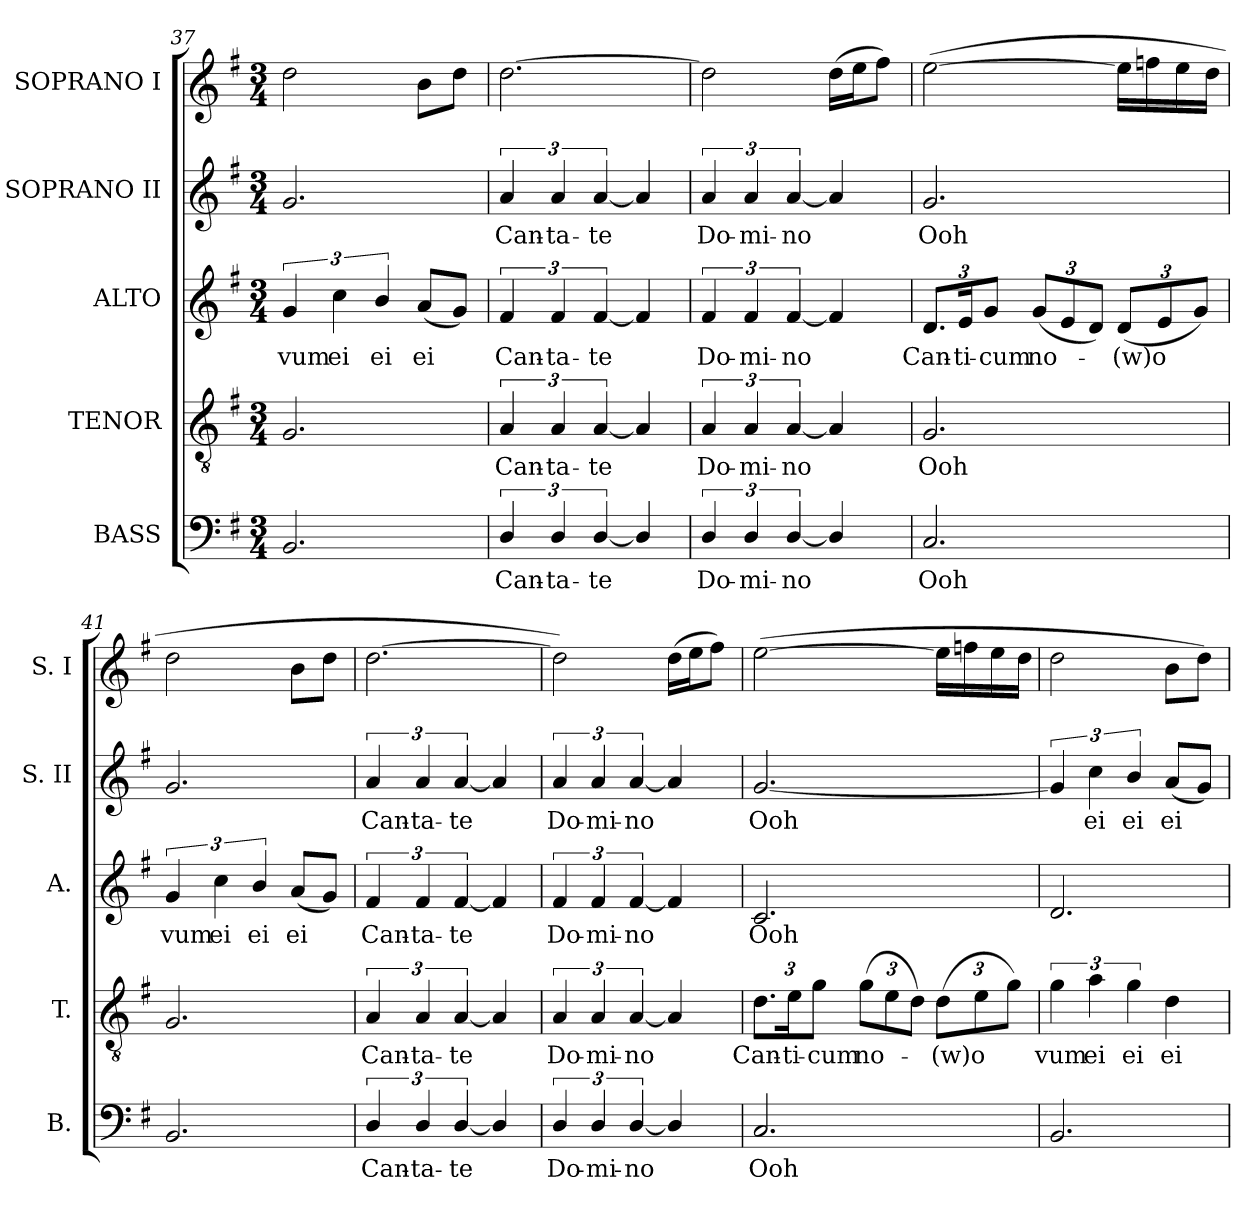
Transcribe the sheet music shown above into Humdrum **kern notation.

**kern	**text	**kern	**text	**kern	**text	**kern	**text	**kern
*part5	*part5	*part4	*part4	*part3	*part3	*part2	*part2	*part1
*staff5	*staff5	*staff4	*staff4	*staff3	*staff3	*staff2	*staff2	*staff1
*I"BASS	*	*I"TENOR	*	*I"ALTO	*	*I"SOPRANO II	*	*I"SOPRANO I
*I'B.	*	*I'T.	*	*I'A.	*	*I'S. II	*	*I'S. I
*clefF4	*	*clefGv2	*	*clefG2	*	*clefG2	*	*clefG2
*	*	*ITrd7c12	*	*	*	*	*	*
*k[f#]	*	*k[f#]	*	*k[f#]	*	*k[f#]	*	*k[f#]
*G:	*	*G:	*	*G:	*	*G:	*	*G:
*M3/4	*	*M3/4	*	*M3/4	*	*M3/4	*	*M3/4
=37	=37	=37	=37	=37	=37	=37	=37	=37
!	!	!	!	!	!LO:LY:b	!	!	!
2.BB/	.	2.GG/	.	6g/	vum	2.g/	.	2dd\
!	!	!	!	!	!LO:LY:b	!	!	!
.	.	.	.	6cc\	ei	.	.	.
!	!	!	!	!	!LO:LY:b	!	!	!
.	.	.	.	6b/	ei	.	.	.
!	!	!	!	!	!LO:LY:b	!	!	!
.	.	.	.	(<8a/L	ei	.	.	8b\L
.	.	.	.	8g/J)	.	.	.	8dd\J
=38	=38	=38	=38	=38	=38	=38	=38	=38
!	!LO:LY:b	!	!LO:LY:b	!	!LO:LY:b	!	!LO:LY:b	!
6D/	Can-	6AA/	Can-	6f#/	Can-	6a/	Can-	[2.dd\
!	!LO:LY:b	!	!LO:LY:b	!	!LO:LY:b	!	!LO:LY:b	!
6D/	-ta-	6AA/	-ta-	6f#/	-ta-	6a/	-ta-	.
!	!LO:LY:b	!	!LO:LY:b	!	!LO:LY:b	!	!LO:LY:b	!
[6D/	-te	[6AA/	-te	[6f#/	-te	[6a/	-te	.
4D/]	.	4AA/]	.	4f#/]	.	4a/]	.	.
=39	=39	=39	=39	=39	=39	=39	=39	=39
!	!LO:LY:b	!	!LO:LY:b	!	!LO:LY:b	!	!LO:LY:b	!
6D/	Do-	6AA/	Do-	6f#/	Do-	6a/	Do-	2dd\]
!	!LO:LY:b	!	!LO:LY:b	!	!LO:LY:b	!	!LO:LY:b	!
6D/	-mi-	6AA/	-mi-	6f#/	-mi-	6a/	-mi-	.
!	!LO:LY:b	!	!LO:LY:b	!	!LO:LY:b	!	!LO:LY:b	!
[6D/	-no	[6AA/	-no	[6f#/	-no	[6a/	-no	.
4D/]	.	4AA/]	.	4f#/]	.	4a/]	.	(>16dd\LL
.	.	.	.	.	.	.	.	16ee\J
.	.	.	.	.	.	.	.	8ff#\J)
!!LO:PB:g=z
=40	=40	=40	=40	=40	=40	=40	=40	=40
!	!LO:LY:b	!	!LO:LY:b	!	!	!	!	!
*	*	*	*	*Xbrackettup	*	*	*	*
!	!	!	!	!	!LO:LY:b	!	!LO:LY:b	!
2.C/	Ooh	2.GG/	Ooh	12.d/L	Can-	2.g/	Ooh	(>[2ee\
!	!	!	!	!	!LO:LY:b	!	!	!
.	.	.	.	24e/K	-ti-	.	.	.
!	!	!	!	!	!LO:LY:b	!	!	!
.	.	.	.	12g/J	-cum	.	.	.
!	!	!	!	!	!LO:LY:b	!	!	!
.	.	.	.	(<12g/L	no-	.	.	.
.	.	.	.	12e/	.	.	.	.
.	.	.	.	12d/J)	.	.	.	.
!	!	!	!	!	!LO:LY:b	!	!	!
.	.	.	.	(<12d/L	-(w)o	.	.	16ee\LL]
.	.	.	.	.	.	.	.	16ffn\
.	.	.	.	12e/	.	.	.	.
.	.	.	.	.	.	.	.	16ee\
.	.	.	.	12g/J)	.	.	.	.
.	.	.	.	.	.	.	.	16dd\JJ
!!LO:PB:g=z
=41	=41	=41	=41	=41	=41	=41	=41	=41
*	*	*	*	*brackettup	*	*	*	*
!	!	!	!	!	!LO:LY:b	!	!	!
2.BB/	.	2.GG/	.	6g/	vum	2.g/	.	2dd\
!	!	!	!	!	!LO:LY:b	!	!	!
.	.	.	.	6cc\	ei	.	.	.
!	!	!	!	!	!LO:LY:b	!	!	!
.	.	.	.	6b/	ei	.	.	.
!	!	!	!	!	!LO:LY:b	!	!	!
.	.	.	.	(<8a/L	ei	.	.	8b\L
.	.	.	.	8g/J)	.	.	.	8dd\J
=42	=42	=42	=42	=42	=42	=42	=42	=42
!	!LO:LY:b	!	!LO:LY:b	!	!LO:LY:b	!	!LO:LY:b	!
6D/	Can-	6AA/	Can-	6f#/	Can-	6a/	Can-	[2.dd\
!	!LO:LY:b	!	!LO:LY:b	!	!LO:LY:b	!	!LO:LY:b	!
6D/	-ta-	6AA/	-ta-	6f#/	-ta-	6a/	-ta-	.
!	!LO:LY:b	!	!LO:LY:b	!	!LO:LY:b	!	!LO:LY:b	!
[6D/	-te	[6AA/	-te	[6f#/	-te	[6a/	-te	.
4D/]	.	4AA/]	.	4f#/]	.	4a/]	.	.
=43	=43	=43	=43	=43	=43	=43	=43	=43
!	!LO:LY:b	!	!LO:LY:b	!	!LO:LY:b	!	!LO:LY:b	!
6D/	Do-	6AA/	Do-	6f#/	Do-	6a/	Do-	2dd\])
!	!LO:LY:b	!	!LO:LY:b	!	!LO:LY:b	!	!LO:LY:b	!
6D/	-mi-	6AA/	-mi-	6f#/	-mi-	6a/	-mi-	.
!	!LO:LY:b	!	!LO:LY:b	!	!LO:LY:b	!	!LO:LY:b	!
[6D/	-no	[6AA/	-no	[6f#/	-no	[6a/	-no	.
4D/]	.	4AA/]	.	4f#/]	.	4a/]	.	(>16dd\LL
.	.	.	.	.	.	.	.	16ee\J
.	.	.	.	.	.	.	.	8ff#\J)
=44	=44	=44	=44	=44	=44	=44	=44	=44
!	!LO:LY:b	!	!	!	!	!	!	!
*	*	*Xbrackettup	*	*	*	*	*	*
!	!	!	!LO:LY:b	!	!LO:LY:b	!	!LO:LY:b	!
2.C/	Ooh	12.D\L	Can-	2.c/	Ooh	[2.g/	Ooh	(>[2ee\
!	!	!	!LO:LY:b	!	!	!	!	!
.	.	24E\K	-ti-	.	.	.	.	.
!	!	!	!LO:LY:b	!	!	!	!	!
.	.	12G\J	-cum	.	.	.	.	.
!	!	!	!LO:LY:b	!	!	!	!	!
.	.	(>12G\L	no-	.	.	.	.	.
.	.	12E\	.	.	.	.	.	.
.	.	12D\J)	.	.	.	.	.	.
!	!	!	!LO:LY:b	!	!	!	!	!
.	.	(>12D\L	-(w)o	.	.	.	.	16ee\LL]
.	.	.	.	.	.	.	.	16ffn\
.	.	12E\	.	.	.	.	.	.
.	.	.	.	.	.	.	.	16ee\
.	.	12G\J)	.	.	.	.	.	.
.	.	.	.	.	.	.	.	16dd\JJ
=45	=45	=45	=45	=45	=45	=45	=45	=45
*	*	*brackettup	*	*	*	*	*	*
!	!	!	!LO:LY:b	!	!	!	!	!
2.BB/	.	6G\	vum	2.d/	.	6g/]	.	2dd\
!	!	!	!LO:LY:b	!	!	!	!LO:LY:b	!
.	.	6A\	ei	.	.	6cc\	ei	.
!	!	!	!LO:LY:b	!	!	!	!LO:LY:b	!
.	.	6G\	ei	.	.	6b/	ei	.
!	!	!	!LO:LY:b	!	!	!	!LO:LY:b	!
.	.	4D\	ei	.	.	(<8a/L	ei	8b\L
.	.	.	.	.	.	8g/J)	.	8dd\J)
=	=	=	=	=	=	=	=	=
*-	*-	*-	*-	*-	*-	*-	*-	*-
